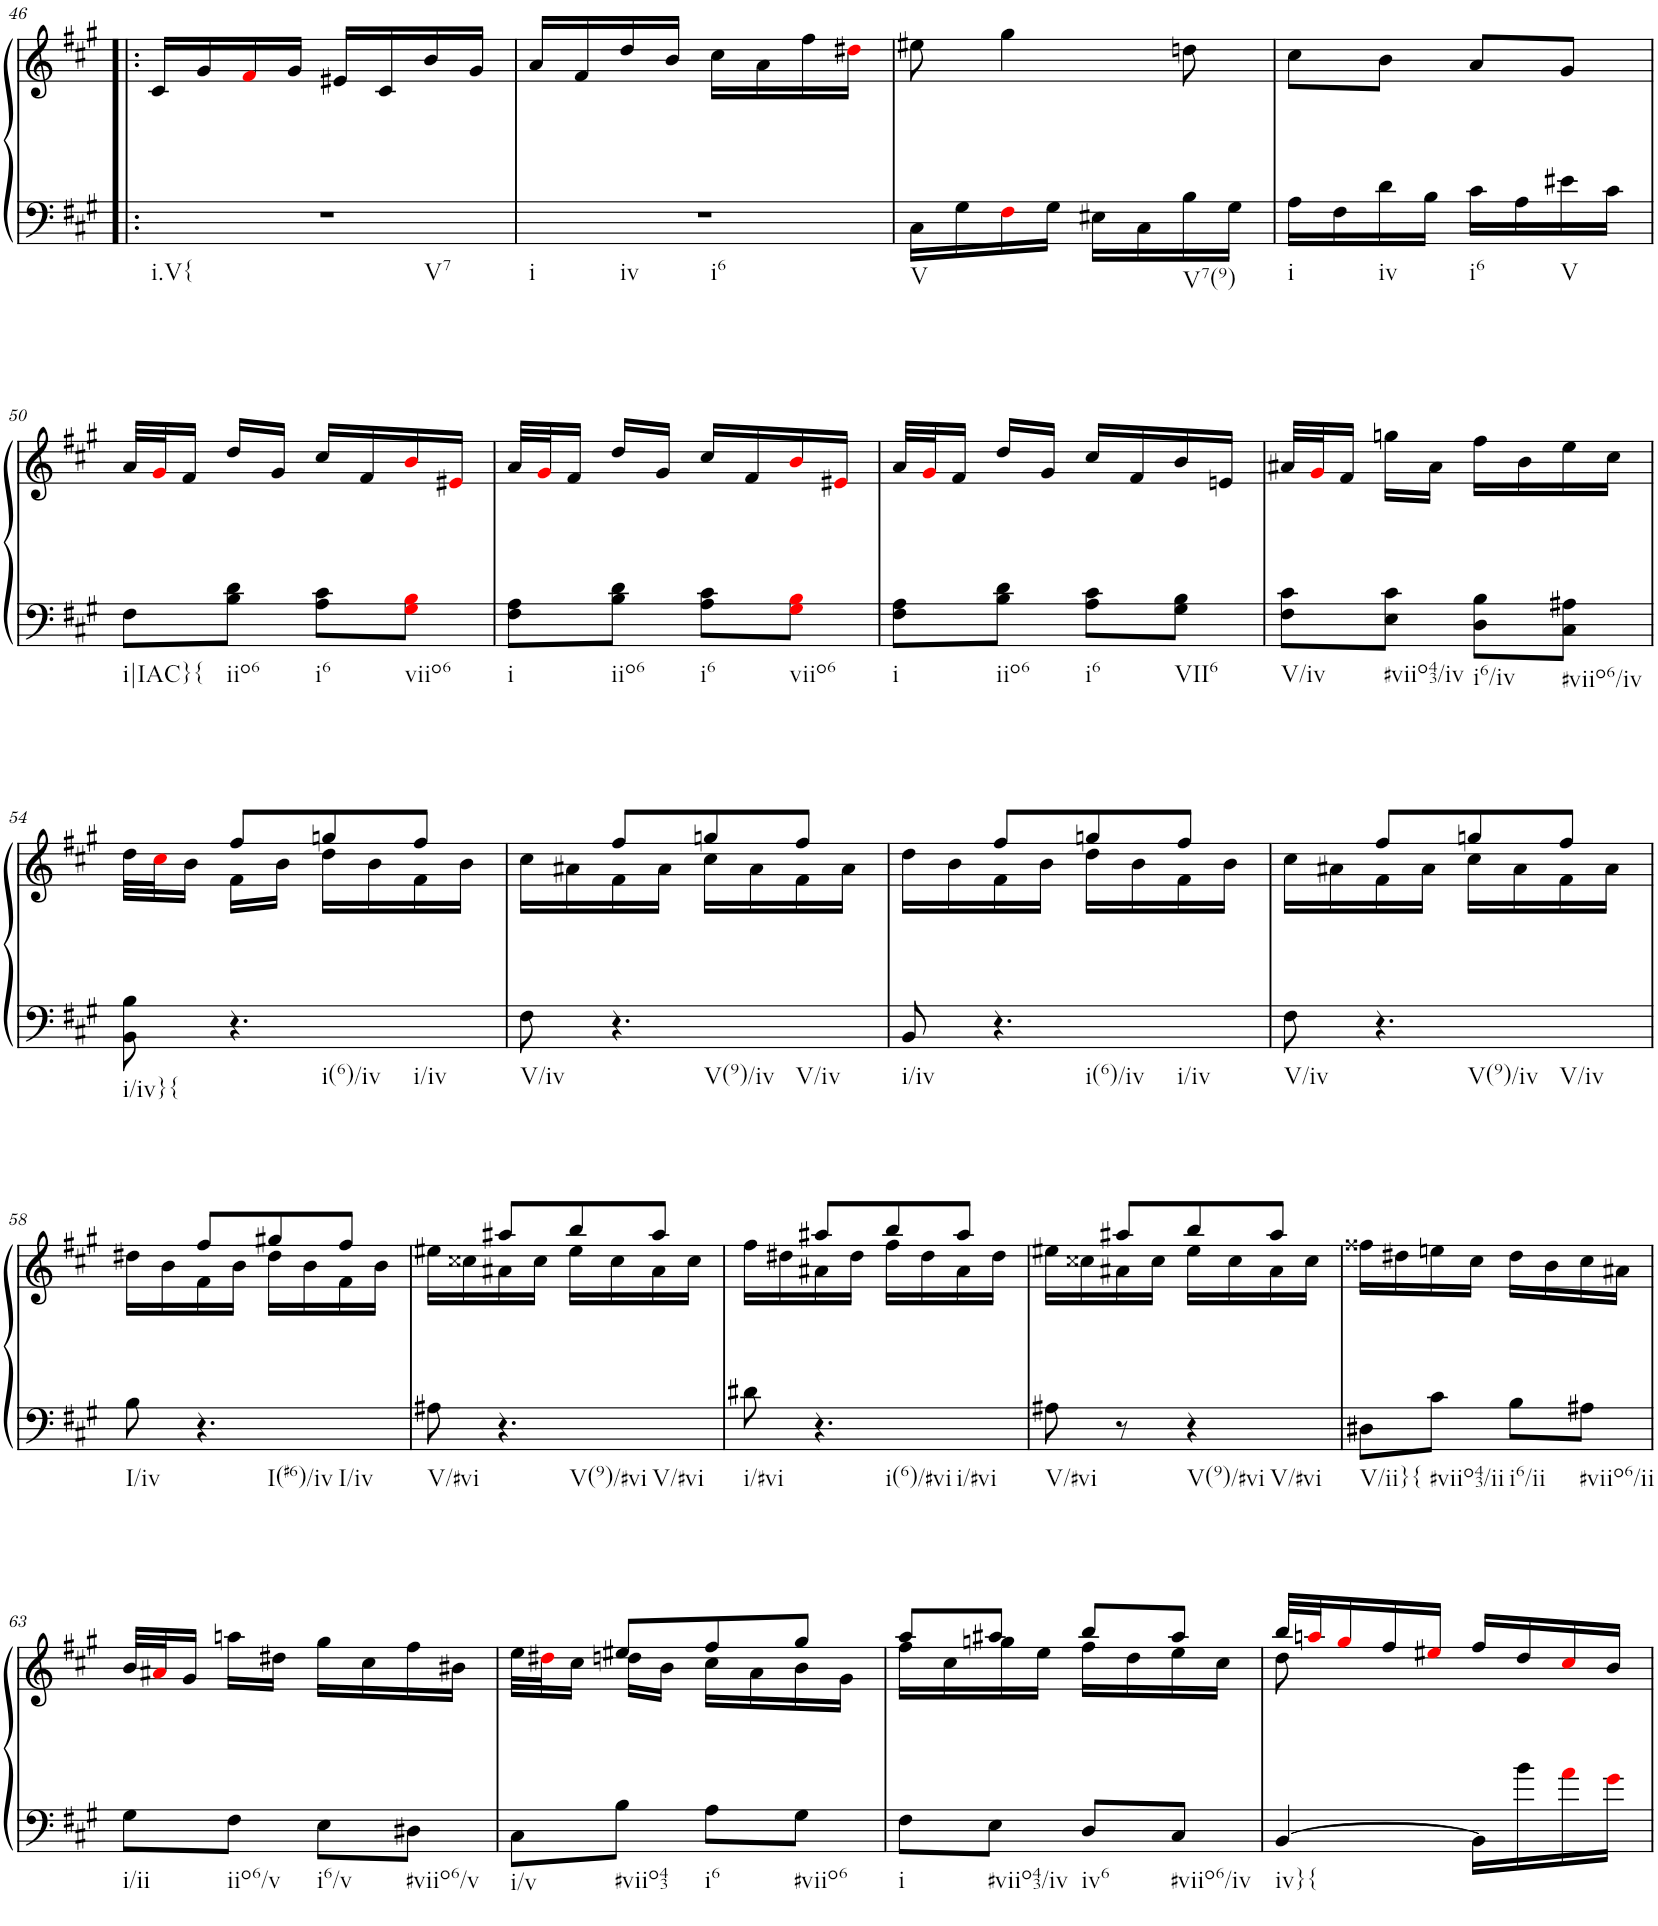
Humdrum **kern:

**kern	**kern
*part1	*part1
*staff2	*staff1
*I"Piano	*
*I'Pno.	*
!!LO:PB:g=z
*clefF4	*clefG2
*k[f#c#g#]	*k[f#c#g#]
*M2/4	*M2/4
=46!|:	=46!|:
!LO:TX:b:t=i.V{	!
!LO:TX:b:t=V7	!
2r	16c#/LL
.	16g#/
.	16f#i/
.	16g#/JJ
.	16e#X/LL
.	16c#/
.	16b/
.	16g#/JJ
=47	=47
!LO:TX:b:t=i	!
!LO:TX:b:t=iv	!
!LO:TX:b:t=i6	!
2r	16a/LL
.	16f#/
.	16dd/
.	16b/JJ
.	16cc#\LL
.	16a\
.	16ff#\
.	16dd#Xi\JJ
=48	=48
!LO:TX:b:t=V	!
16C#\LL	8ee#X\
16G#\	.
16F#i\	4gg#\
16G#\JJ	.
16E#X\LL	.
16C#\	.
!LO:TX:b:t=V7(9)	!
16B\	8ddn\
16G#\JJ	.
=49	=49
!LO:TX:b:t=i	!
16A\LL	8cc#\L
16F#\	.
!LO:TX:b:t=iv	!
16d\	8b\J
16B\JJ	.
!LO:TX:b:t=i6	!
16c#\LL	8a/L
16A\	.
!LO:TX:b:t=V	!
16e#X\	8g#/J
16c#\JJ	.
!!LO:LB:g=z
=50	=50
!LO:TX:b:t=i|IAC}{	!
8F#\L	32a/LLL
.	32g#i/J
.	16f#/JJ
!LO:TX:b:t=iio6	!
8B\ 8d\J	16dd/LL
.	16g#/JJ
!LO:TX:b:t=i6	!
8A\ 8c#\L	16cc#/LL
.	16f#/
!LO:TX:b:t=viio6	!
8G#i\ 8Bi\J	16bi/
.	16e#Xi/JJ
=51	=51
!LO:TX:b:t=i	!
8F#\ 8A\L	32a/LLL
.	32g#i/J
.	16f#/JJ
!LO:TX:b:t=iio6	!
8B\ 8d\J	16dd/LL
.	16g#/JJ
!LO:TX:b:t=i6	!
8A\ 8c#\L	16cc#/LL
.	16f#/
!LO:TX:b:t=viio6	!
8G#i\ 8Bi\J	16bi/
.	16e#Xi/JJ
=52	=52
!LO:TX:b:t=i	!
8F#\ 8A\L	32a/LLL
.	32g#i/J
.	16f#/JJ
!LO:TX:b:t=iio6	!
8B\ 8d\J	16dd/LL
.	16g#/JJ
!LO:TX:b:t=i6	!
8A\ 8c#\L	16cc#/LL
.	16f#/
!LO:TX:b:t=VII6	!
8G#\ 8B\J	16b/
.	16en/JJ
=53	=53
!LO:TX:b:t=V/iv	!
8F#\ 8c#\L	32a#X/LLL
.	32g#i/J
.	16f#/JJ
!LO:TX:b:t=#viio43/iv	!
8E\ 8c#\J	16ggn\LL
.	16a#\JJ
!LO:TX:b:t=i6/iv	!
8D\ 8B\L	16ff#\LL
.	16b\
!LO:TX:b:t=#viio6/iv	!
8C#\ 8A#X\J	16ee\
.	16cc#\JJ
!!LO:LB:g=z
=54	=54
*	*^
!LO:TX:b:t=i/iv}{	!	!
8BB\ 8B\	8ryy	32dd\LLL
.	.	32cc#i\J
.	.	16b\JJ
!LO:TX:b:t=i(6)/iv	!	!
!LO:TX:b:t=i/iv	!	!
4.r	8ff#/L	16f#\LL
.	.	16b\JJ
.	8ggn/	16dd\LL
.	.	16b\
.	8ff#/J	16f#\
.	.	16b\JJ
=55	=55	=55
!LO:TX:b:t=V/iv	!	!
8F#\	8ryy	16cc#\LL
.	.	16a#X\
!LO:TX:b:t=V(9)/iv	!	!
!LO:TX:b:t=V/iv	!	!
4.r	8ff#/L	16f#\
.	.	16a#\JJ
.	8ggn/	16cc#\LL
.	.	16a#\
.	8ff#/J	16f#\
.	.	16a#\JJ
=56	=56	=56
!LO:TX:b:t=i/iv	!	!
8BB/	8ryy	16dd\LL
.	.	16b\
!LO:TX:b:t=i(6)/iv	!	!
!LO:TX:b:t=i/iv	!	!
4.r	8ff#/L	16f#\
.	.	16b\JJ
.	8ggn/	16dd\LL
.	.	16b\
.	8ff#/J	16f#\
.	.	16b\JJ
=57	=57	=57
!LO:TX:b:t=V/iv	!	!
8F#\	8ryy	16cc#\LL
.	.	16a#X\
!LO:TX:b:t=V(9)/iv	!	!
!LO:TX:b:t=V/iv	!	!
4.r	8ff#/L	16f#\
.	.	16a#\JJ
.	8ggn/	16cc#\LL
.	.	16a#\
.	8ff#/J	16f#\
.	.	16a#\JJ
!!LO:LB:g=z	!!
=58	=58	=58
!LO:TX:b:t=I/iv	!	!
8B\	8ryy	16dd#X\LL
.	.	16b\
!LO:TX:b:t=I(#6)/iv	!	!
!LO:TX:b:t=I/iv	!	!
4.r	8ff#/L	16f#\
.	.	16b\JJ
.	8gg#X/	16dd#\LL
.	.	16b\
.	8ff#/J	16f#\
.	.	16b\JJ
=59	=59	=59
!LO:TX:b:t=V/#vi	!	!
8A#X\	8ryy	16ee#X\LL
.	.	16cc##X\
!LO:TX:b:t=V(9)/#vi	!	!
!LO:TX:b:t=V/#vi	!	!
4.r	8aa#X/L	16a#X\
.	.	16cc##\JJ
.	8bb/	16ee#\LL
.	.	16cc##\
.	8aa#/J	16a#\
.	.	16cc##\JJ
=60	=60	=60
!LO:TX:b:t=i/#vi	!	!
8d#X\	8ryy	16ff#\LL
.	.	16dd#X\
!LO:TX:b:t=i(6)/#vi	!	!
!LO:TX:b:t=i/#vi	!	!
4.r	8aa#X/L	16a#X\
.	.	16dd#\JJ
.	8bb/	16ff#\LL
.	.	16dd#\
.	8aa#/J	16a#\
.	.	16dd#\JJ
=61	=61	=61
!LO:TX:b:t=V/#vi	!	!
8A#X\	8ryy	16ee#X\LL
.	.	16cc##X\
8r	8aa#X/L	16a#X\
.	.	16cc##\JJ
!LO:TX:b:t=V(9)/#vi	!	!
!LO:TX:b:t=V/#vi	!	!
4r	8bb/	16ee#\LL
.	.	16cc##\
.	8aa#/J	16a#\
.	.	16cc##\JJ
=62	=62	=62
!LO:TX:b:t=V/ii}{	!	!
*	*v	*v
8D#X\L	16ff##X\LL
.	16dd#X\
!LO:TX:b:t=#viio43/ii	!
8c#\J	16een\
.	16cc#\JJ
!LO:TX:b:t=i6/ii	!
8B\L	16dd#\LL
.	16b\
!LO:TX:b:t=#viio6/ii	!
8A#X\J	16cc#\
.	16a#X\JJ
!!LO:LB:g=z
=63	=63
!LO:TX:b:t=i/ii	!
8G#\L	32b/LLL
.	32a#Xi/J
.	16g#/JJ
!LO:TX:b:t=iio6/v	!
8F#\J	16aan\LL
.	16dd#X\JJ
!LO:TX:b:t=i6/v	!
8E\L	16gg#\LL
.	16cc#\
!LO:TX:b:t=#viio6/v	!
8D#X\J	16ff#\
.	16b#X\JJ
=64	=64
*	*^
!LO:TX:b:t=i/v	!	!
8C#\L	8ryy	32ee\LLL
.	.	32dd#Xi\J
.	.	16cc#\JJ
!LO:TX:b:t=#viio43	!	!
8B\J	8ee#X/L	16ddn\LL
.	.	16b\JJ
!LO:TX:b:t=i6	!	!
8A\L	8ff#/	16cc#\LL
.	.	16a\
!LO:TX:b:t=#viio6	!	!
8G#\J	8gg#/J	16b\
.	.	16g#\JJ
=65	=65	=65
!LO:TX:b:t=i	!	!
8F#\L	8aa/L	16ff#\LL
.	.	16cc#\
!LO:TX:b:t=#viio43/iv	!	!
8E\J	8aa#X/J	16ggn\
.	.	16ee\JJ
!LO:TX:b:t=iv6	!	!
8D/L	8bb/L	16ff#\LL
.	.	16dd\
!LO:TX:b:t=#viio6/iv	!	!
8C#/J	8aa#/J	16ee\
.	.	16cc#\JJ
=66	=66	=66
!LO:TX:b:t=iv}{	!	!
[4BB/	32bb/LLL	8dd\
.	32aani/J	.
.	16gg#i/	.
.	16ff#/	4.ryy
.	16ee#Xi/JJ	.
16BB\LL]	16ff#/LL	.
16b\	16dd/	.
16ai\	16cc#i/	.
16g#i\JJ	16b/JJ	.
*	*v	*v
=	=
*-	*-
